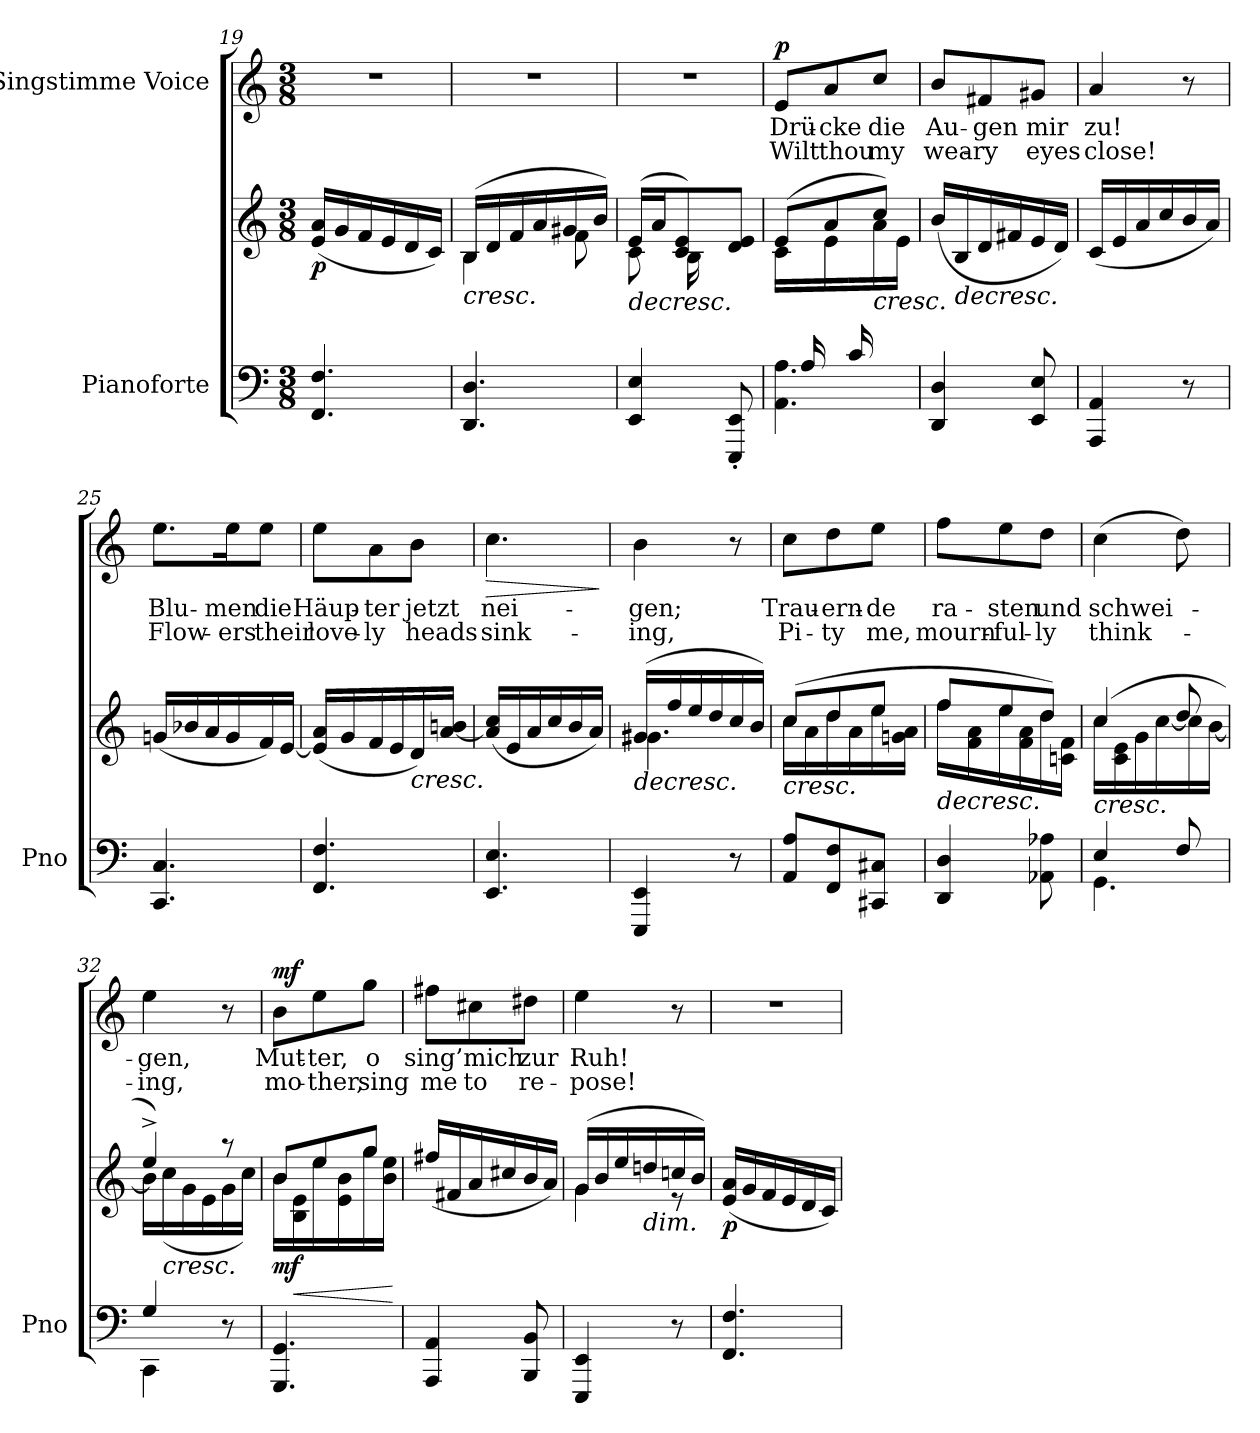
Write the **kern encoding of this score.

**kern	**kern	**dynam	**kern	**text	**text	**dynam
*part2	*part2	*part2	*part1	*part1	*part1	*part1
*staff3	*staff2	*staff2/3	*staff1	*staff1	*staff1	*staff1
*I"Pianoforte	*	*	*I"Singstimme Voice	*	*	*
*I'Pno	*	*	*	*	*	*
*clefF4	*clefG2	*	*clefG2	*	*	*
*k[]	*k[]	*	*k[]	*	*	*
*M3/8	*M3/8	*	*M3/8	*	*	*
=19	=19	=19	=19	=19	=19	=19
!	!	!LO:DY:b	!	!	!	!
4.FF/ 4.F/	(<16e/ 16a/LL	p	4.r	.	.	.
.	16g/	.	.	.	.	.
.	16f/	.	.	.	.	.
.	16e/	.	.	.	.	.
.	16d/	.	.	.	.	.
.	16c/JJ)	.	.	.	.	.
!!LO:LB:g=z
=20	=20	=20	=20	=20	=20	=20
!	!	!LO:HP:b	!	!	!	!
*	*^	*	*	*	*	*
4.DD/ 4.D/	(>16B/LL	4B\	<	4.r	.	.	.
.	16d/	.	.	.	.	.	.
.	16f/	.	.	.	.	.	.
.	16a/	.	.	.	.	.	.
.	16g#X/	8f\	.	.	.	.	.
.	16b/JJ)	.	.	.	.	.	.
=21	=21	=21	=21	=21	=21	=21	=21
*^	*	*	*	*	*	*	*
!	!	!	!	!LO:HP:b	!	!	!	!
8.ryy	4EE/ 4E/	(>16e/LL	8c\L	>	4.r	.	.	.
.	.	16a/J	.	.	.	.	.	.
.	.	8c/ 8e/)	16B\L	.	.	.	.	.
16A/J	.	.	8.ryy	[	.	.	.	.
8G#X/J	8EEE/' 8EE/'	8d/ 8e/J	.	.	.	.	.	.
=22	=22	=22	=22	=22	=22	=22	=22	=22
!	!	!	!	!	!	!LO:LY:b	!LO:LY:b	!LO:DY:a
16ryy	4.AA\ 4.A\	(>8e/L	16c\LL	.	8e/L	Drü-	Wilt	p
16A/	.	.	16ryy	.	.	.	.	.
!	!	!	!	!	!	!LO:LY:b	!LO:LY:b	!
16ryy	.	8a/	16e\	.	8a/	-cke	thou	.
16c/	.	.	16ryy	.	.	.	.	.
!	!	!	!	!LO:HP:b	!	!LO:LY:b	!LO:LY:b	!
8ryy	.	8cc/J)	16a\	<	8cc/J	die	my	.
.	.	.	16e\JJ	.	.	.	.	.
*v	*v	*	*	*	*	*	*	*
*	*v	*v	*	*	*	*	*
.	.	]	.	.	.	.
=23	=23	=23	=23	=23	=23	=23
!	!	!	!	!LO:LY:b	!LO:LY:b	!
4DD/ 4D/	(<16b/LL	.	8b/L	Au-	wea-	.
!	!	!LO:HP:b	!	!	!	!
.	16B/	>	.	.	.	.
!	!	!	!	!LO:LY:b	!LO:LY:b	!
.	16d/	.	8f#X/	-gen	-ry	.
.	16f#X/	.	.	.	.	.
!	!	!	!	!LO:LY:b	!LO:LY:b	!
8EE/ 8E/	16e/	.	8g#X/J	mir	eyes	.
.	16d/JJ)	.	.	.	.	.
.	.	[	.	.	.	.
=24	=24	=24	=24	=24	=24	=24
!	!	!	!	!LO:LY:b	!LO:LY:b	!
4AAA/ 4AA/	(<16c/LL	.	4a/	zu!	close!	.
.	16e/	.	.	.	.	.
.	16a/	.	.	.	.	.
.	16cc/	.	.	.	.	.
8r	16b/	.	8r	.	.	.
.	16a/JJ)	.	.	.	.	.
=25	=25	=25	=25	=25	=25	=25
!	!	!	!	!LO:LY:b	!LO:LY:b	!
4.CC/ 4.C/	(<16gn/LL	.	8.ee\L	Blu-	Flow-	.
.	16b-X/	.	.	.	.	.
.	16a/	.	.	.	.	.
!	!	!	!	!LO:LY:b	!LO:LY:b	!
.	16g/	.	16ee\K	-men	-ers	.
!	!	!	!	!LO:LY:b	!LO:LY:b	!
.	16f/)	.	8ee\J	die	their	.
.	[16e/JJ	.	.	.	.	.
=26	=26	=26	=26	=26	=26	=26
!	!	!	!	!LO:LY:b	!LO:LY:b	!
4.FF/ 4.F/	(<16e/] 16a/LL	.	8ee\L	Häup-	love-	.
.	16g/	.	.	.	.	.
!	!	!	!	!LO:LY:b	!LO:LY:b	!
.	16f/	.	8a\	-ter	-ly	.
.	16e/	.	.	.	.	.
!	!	!LO:HP:b	!	!LO:LY:b	!LO:LY:b	!
.	16d/)	<	8b\J	jetzt	heads	.
.	[16a/ 16bn/JJ	.	.	.	.	.
!!LO:PB:g=z
=27	=27	=27	=27	=27	=27	=27
!	!	!	!	!LO:LY:b	!LO:LY:b	!LO:HP:b
4.EE/ 4.E/	(<16a/] 16cc/LL	.	4.cc\	nei-	sink-	>
.	16e/	.	.	.	.	.
.	16a/	.	.	.	.	.
.	16cc/	]	.	.	.	.
.	16b/	.	.	.	.	.
.	16a/JJ)	.	.	.	.	.
.	.	.	.	.	.	]
=28	=28	=28	=28	=28	=28	=28
!	!	!LO:HP:b	!	!LO:LY:b	!LO:LY:b	!
*	*^	*	*	*	*	*
4EEE/ 4EE/	(<16g#X/LL	4.g#\	>	4b\	-gen;	-ing,	.
.	16ff/	.	.	.	.	.	.
.	16ee/	.	[	.	.	.	.
.	16dd/	.	.	.	.	.	.
8r	16cc/	.	.	8r	.	.	.
.	16b/JJ)	.	.	.	.	.	.
=29	=29	=29	=29	=29	=29	=29	=29
!	!	!	!LO:HP:b	!	!LO:LY:b	!LO:LY:b	!
8AA/ 8A/L	(>8cc/L	16cc\LL	<	8cc\L	Trau-	Pi-	.
.	.	16a\	.	.	.	.	.
!	!	!	!	!	!LO:LY:b	!LO:LY:b	!
8FF/ 8F/	8dd/	16dd\	.	8dd\	-ern-	-ty	.
.	.	16a\	.	.	.	.	.
!	!	!	!	!	!LO:LY:b	!LO:LY:b	!
8CC#X/ 8C#X/J	8ee/J	16ee\	.	8ee\J	-de	me,	.
.	.	16gn\ 16a\JJ	.	.	.	.	.
*	*v	*v	*	*	*	*	*
.	.	]	.	.	.	.
=30	=30	=30	=30	=30	=30	=30
!	!	!LO:HP:b	!	!LO:LY:b	!LO:LY:b	!
*	*^	*	*	*	*	*
4DD/ 4D/	8ff/L	16ff\LL	>	8ff\L	ra-	mourn-	.
.	.	16f\ 16a\	.	.	.	.	.
!	!	!	!	!	!LO:LY:b	!LO:LY:b	!
.	8ee/	16ee\	.	8ee\	-sten	-ful-	.
.	.	16f\ 16a\	.	.	.	.	.
!	!	!	!	!	!LO:LY:b	!LO:LY:b	!
8AA-X\ 8A-X\	8dd/J)	16dd\	.	8dd\J	und	-ly	.
.	.	16cn\ 16f\JJ	[	.	.	.	.
=31	=31	=31	=31	=31	=31	=31	=31
*^	*	*	*	*	*	*	*
!	!	!	!	!LO:HP:b	!	!LO:LY:b	!LO:LY:b	!
4E/	4.GG\	(>4cc/	16cc\LL	<	(>4cc\	schwei-	think-	.
.	.	.	16c\ 16e\	.	.	.	.	.
.	.	.	16g\	.	.	.	.	.
.	.	.	[16cc\	.	.	.	.	.
8F/	.	8dd/	16cc\]	.	8dd\)	.	.	.
.	.	.	[16b\JJ	]	.	.	.	.
=32	=32	=32	=32	=32	=32	=32	=32	=32
!	!	!	!	!	!	!LO:LY:b	!LO:LY:b	!
4G:/	4CC\	4ee^/)	16b\LL]	.	4ee\	-gen,	-ing,	.
!	!	!	!LO:TX:b:i:t=cresc.	!	!	!	!	!
.	.	.	(<16cc\	.	.	.	.	.
.	.	.	16g\	.	.	.	.	.
.	.	.	16e\	.	.	.	.	.
8r	8ryy	8r	16g\	.	8r	.	.	.
.	.	.	16cc\JJ)	.	.	.	.	.
*v	*v	*	*	*	*	*	*	*
=33	=33	=33	=33	=33	=33	=33	=33
!	!	!	!LO:DY:b	!	!LO:LY:b	!LO:LY:b	!LO:DY:a
4.GGG/ 4.GG/	8b/L	16b\LL	mf	8b\L	Mut-	mo-	mf
!	!	!	!LO:HP:b	!	!	!	!
.	.	16B\ 16e\	<	.	.	.	.
!	!	!	!	!	!LO:LY:b	!LO:LY:b	!
.	8ee/	16ee\	.	8ee\	-ter,	-ther,	.
.	.	16e\ 16b\	.	.	.	.	.
!	!	!	!	!	!LO:LY:b	!LO:LY:b	!
.	8gg/J	16gg\	.	8gg\J	o	sing	.
.	.	16b\ 16ee\JJ	.	.	.	.	.
*	*v	*v	*	*	*	*	*
.	.	[	.	.	.	.
!!LO:LB:g=z
=34	=34	=34	=34	=34	=34	=34
!	!	!	!	!LO:LY:b	!LO:LY:b	!
4AAA/ 4AA/	(<16ff#X/LL	.	8ff#X\L	sing’	me	.
.	16f#X/	.	.	.	.	.
!	!	!	!	!LO:LY:b	!LO:LY:b	!
.	16a/	.	8cc#X\	mich	to	.
.	16cc#X/	.	.	.	.	.
!	!	!	!	!LO:LY:b	!LO:LY:b	!
8BBB/ 8BB/	16b/	.	8dd#X\J	zur	re-	.
.	16a/JJ)	.	.	.	.	.
.	.	[	.	.	.	.
=35	=35	=35	=35	=35	=35	=35
*	*^	*	*	*	*	*
!	!	!	!	!	!LO:LY:b	!LO:LY:b	!
4EEE/ 4EE/	(>16g/LL	4g\	.	4ee\	Ruh!	-pose!	.
.	16b/	.	.	.	.	.	.
.	16ee/	.	.	.	.	.	.
!	!LO:TX:b:i:t=dim.	!	!	!	!	!	!
.	16ddn/	.	.	.	.	.	.
8r	16ccn/	8r	.	8r	.	.	.
.	16b/JJ)	.	.	.	.	.	.
*	*v	*v	*	*	*	*	*
=36	=36	=36	=36	=36	=36	=36
!	!	!LO:DY:b	!	!	!	!
4.FF/ 4.F/	(<16e/ 16a/LL	p	4.r	.	.	.
.	16g/	.	.	.	.	.
.	16f/	.	.	.	.	.
.	16e/	.	.	.	.	.
.	16d/	.	.	.	.	.
.	16c/JJ)	.	.	.	.	.
=	=	=	=	=	=	=
*-	*-	*-	*-	*-	*-	*-
